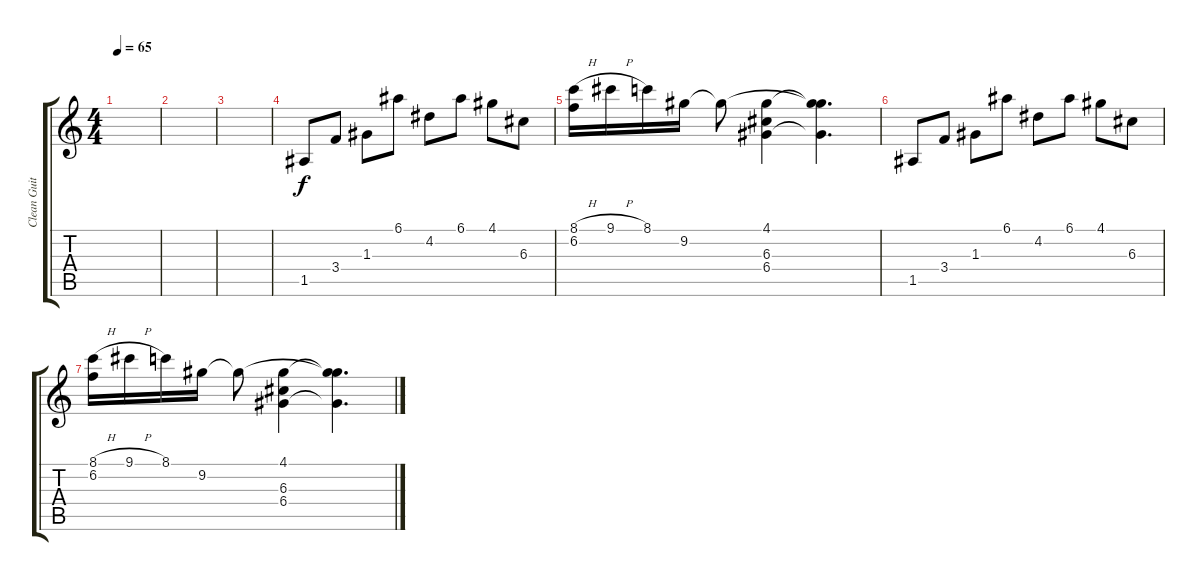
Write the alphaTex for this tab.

\track ("Clean Guitar" "Clean Guit") {instrument electricguitarjazz}
\staff {score tabs}
\tuning (E4 B3 G3 D3 A2 C2) {hide}
\ts (4 4)
\tempo 65
\clef g2
\ks c
|
|
|
1.5.8{instrument electricguitarjazz} 3.4.8 1.3.8 6.1.8 4.2.8 6.1.8 4.1.8 6.3.8 |
(8.1{h} 6.2).16 9.1{h}.16 8.1.16 9.2.16 9.2{t}.8 (4.1 6.3 6.4).4 (4.1{t} 9.2{t} 6.4{t}).4{d} |
1.5.8 3.4.8 1.3.8 6.1.8 4.2.8 6.1.8 4.1.8 6.3.8 |
(8.1{h} 6.2).16 9.1{h}.16 8.1.16 9.2.16 9.2{t}.8 (4.1 6.3 6.4).4 (4.1{t} 9.2{t} 6.4{t}).4{d}
